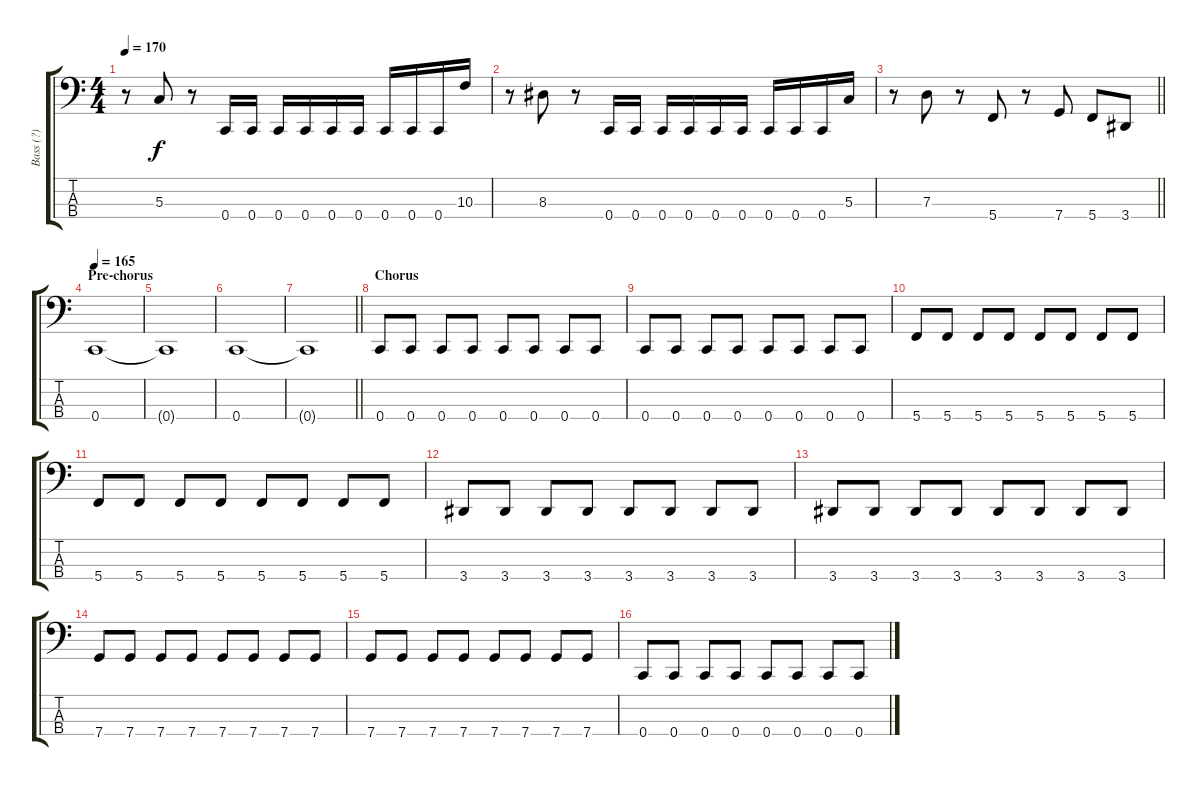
\track ("Bass (?)" "Bass (?)") {instrument electricbasspick}
\staff {score tabs}
\tuning (F2 C2 G1 C1) {hide}
\ts (4 4)
\tempo 170
\clef f4
\ks c
r.8{dy f} 5.3.8 r.8 0.4.16 0.4.16 0.4.16 0.4.16 0.4.16 0.4.16 0.4.16 0.4.16 0.4.16 10.3.16 |
r.8 8.3.8 r.8 0.4.16 0.4.16 0.4.16 0.4.16 0.4.16 0.4.16 0.4.16 0.4.16 0.4.16 5.3.16 |
\barLineRight lightlight
r.8 7.3.8 r.8 5.4.8 r.8 7.4.8 5.4.8 3.4.8 |
\section ("" "Pre-chorus")
\tempo 165
0.4.1 |
0.4{t}.1 |
0.4.1 |
\barLineRight lightlight
0.4{t}.1 |
\section ("" "Chorus")
0.4.8 0.4.8 0.4.8 0.4.8 0.4.8 0.4.8 0.4.8 0.4.8 |
0.4.8 0.4.8 0.4.8 0.4.8 0.4.8 0.4.8 0.4.8 0.4.8 |
5.4.8 5.4.8 5.4.8 5.4.8 5.4.8 5.4.8 5.4.8 5.4.8 |
5.4.8 5.4.8 5.4.8 5.4.8 5.4.8 5.4.8 5.4.8 5.4.8 |
3.4.8 3.4.8 3.4.8 3.4.8 3.4.8 3.4.8 3.4.8 3.4.8 |
3.4.8 3.4.8 3.4.8 3.4.8 3.4.8 3.4.8 3.4.8 3.4.8 |
7.4.8 7.4.8 7.4.8 7.4.8 7.4.8 7.4.8 7.4.8 7.4.8 |
7.4.8 7.4.8 7.4.8 7.4.8 7.4.8 7.4.8 7.4.8 7.4.8 |
0.4.8 0.4.8 0.4.8 0.4.8 0.4.8 0.4.8 0.4.8 0.4.8
